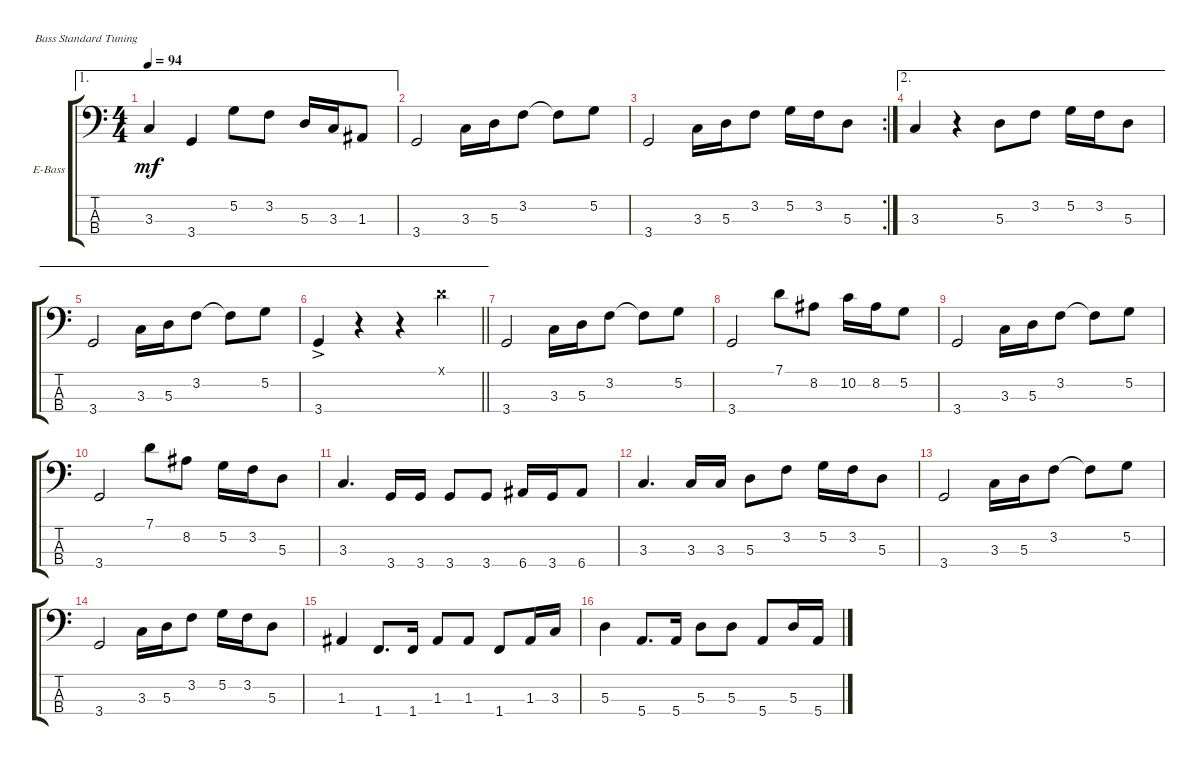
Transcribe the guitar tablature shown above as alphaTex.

\defaultSystemsLayout 4
\bracketExtendMode groupsimilarinstruments
\firstSystemTrackNameOrientation horizontal
\otherSystemsTrackNameOrientation horizontal
\track ("Electric Bass" "E-Bass") {mute instrument electricbassfinger}
\staff {score tabs}
\tuning (G2 D2 A1 E1)
\ae 1
\ts (4 4)
\tempo 94
\clef f4
\ks c
3.3.4{dy mf} 3.4.4 5.2.8 3.2.8 5.3.16 3.3.16 1.3.8 |
3.4.2 3.3.16 5.3.16 3.2.8 3.2{t}.8 5.2.8 |
\rc 2
3.4.2 3.3.16 5.3.16 3.2.8 5.2.16 3.2.16 5.3.8 |
\ae 2
3.3.4 r.4 5.3.8 3.2.8 5.2.16 3.2.16 5.3.8 |
\ae 2
3.4.2 3.3.16 5.3.16 3.2.8 3.2{t}.8 5.2.8 |
\ae 2
\barLineRight lightlight
3.4{ac}.4 r.4 r.4 7.1{x}.4 |
3.4.2 3.3.16 5.3.16 3.2.8 3.2{t}.8 5.2.8 |
3.4.2 7.1.8 8.2.8 10.2.16 8.2.16 5.2.8 |
3.4.2 3.3.16 5.3.16 3.2.8 3.2{t}.8 5.2.8 |
3.4.2 7.1.8 8.2.8 5.2.16 3.2.16 5.3.8 |
3.3.4{d} 3.4.16 3.4.16 3.4.8 3.4.8 6.4.16 3.4.16 6.4.8 |
3.3.4{d} 3.3.16 3.3.16 5.3.8 3.2.8 5.2.16 3.2.16 5.3.8 |
3.4.2 3.3.16 5.3.16 3.2.8 3.2{t}.8 5.2.8 |
3.4.2 3.3.16 5.3.16 3.2.8 5.2.16 3.2.16 5.3.8 |
1.3.4 1.4.8{d} 1.4.16 1.3.8 1.3.8 1.4.8 1.3.16 3.3.16 |
5.3.4 5.4.8{d} 5.4.16 5.3.8 5.3.8 5.4.8 5.3.16 5.4.16
